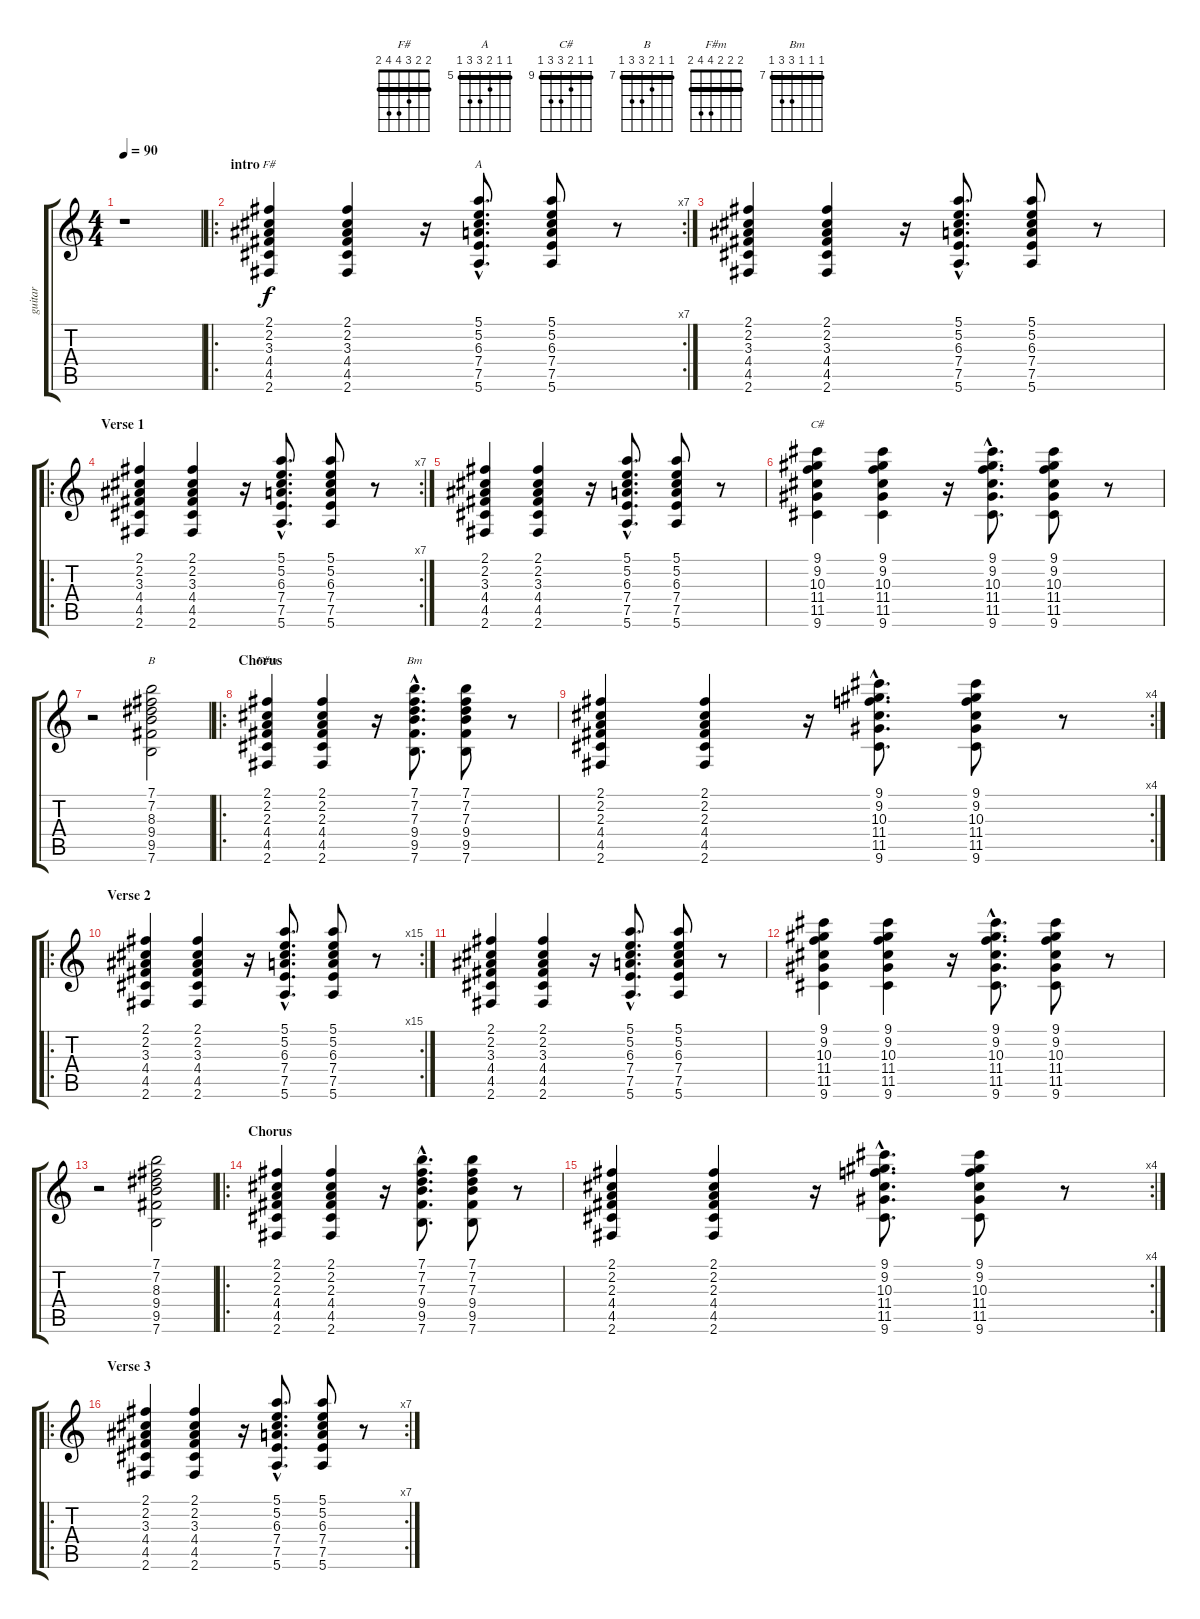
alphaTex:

\track ("guitar" "guitar") {instrument acousticguitarsteel}
\staff {score tabs}
\tuning (E4 B3 G3 D3 A2 E2) {hide}
\chord ("F#" 2 2 3 4 4 2) {barre 2}
\chord ("A" 5 5 6 7 7 5) {firstfret 5 barre 5}
\chord ("C#" 9 9 10 11 11 9) {firstfret 9 barre 9}
\chord ("B" 7 7 8 9 9 7) {firstfret 7 barre 7}
\chord ("F#m" 2 2 2 4 4 2) {barre 2}
\chord ("Bm" 7 7 7 9 9 7) {firstfret 7 barre 7}
\ts (4 4)
\tempo 90
\clef g2
\ks c
r.1{dy f instrument acousticguitarsteel} |
\ro
\rc 7
\section ("" "intro")
(2.1 2.2 3.3 4.4 4.5 2.6).4{ch "F#"} (2.1 2.2 3.3 4.4 4.5 2.6).4 r.16 (5.1{hac} 5.2{hac} 6.3{hac} 7.4{hac} 7.5{hac} 5.6{hac}).8{d ch "A"} (5.1 5.2 6.3 7.4 7.5 5.6).8 r.8 |
(2.1 2.2 3.3 4.4 4.5 2.6).4 (2.1 2.2 3.3 4.4 4.5 2.6).4 r.16 (5.1{hac} 5.2{hac} 6.3{hac} 7.4{hac} 7.5{hac} 5.6{hac}).8{d} (5.1 5.2 6.3 7.4 7.5 5.6).8 r.8 |
\ro
\rc 7
\section ("" "Verse 1")
(2.1 2.2 3.3 4.4 4.5 2.6).4 (2.1 2.2 3.3 4.4 4.5 2.6).4 r.16 (5.1{hac} 5.2{hac} 6.3{hac} 7.4{hac} 7.5{hac} 5.6{hac}).8{d} (5.1 5.2 6.3 7.4 7.5 5.6).8 r.8 |
(2.1 2.2 3.3 4.4 4.5 2.6).4 (2.1 2.2 3.3 4.4 4.5 2.6).4 r.16 (5.1{hac} 5.2{hac} 6.3{hac} 7.4{hac} 7.5{hac} 5.6{hac}).8{d} (5.1 5.2 6.3 7.4 7.5 5.6).8 r.8 |
(9.1 9.2 10.3 11.4 11.5 9.6).4{ch "C#"} (9.1 9.2 10.3 11.4 11.5 9.6).4 r.16 (9.1{hac} 9.2{hac} 10.3{hac} 11.4{hac} 11.5{hac} 9.6{hac}).8{d} (9.1 9.2 10.3 11.4 11.5 9.6).8 r.8 |
r.2 (7.1 7.2 8.3 9.4 9.5 7.6).2{ch "B"} |
\ro
\section ("" "Chorus")
(2.1 2.2 2.3 4.4 4.5 2.6).4{ch "F#m"} (2.1 2.2 2.3 4.4 4.5 2.6).4 r.16 (7.1{hac} 7.2{hac} 7.3{hac} 9.4{hac} 9.5{hac} 7.6{hac}).8{d ch "Bm"} (7.1 7.2 7.3 9.4 9.5 7.6).8 r.8 |
\rc 4
(2.1 2.2 2.3 4.4 4.5 2.6).4 (2.1 2.2 2.3 4.4 4.5 2.6).4 r.16 (9.1{hac} 9.2{hac} 10.3{hac} 11.4{hac} 11.5{hac} 9.6{hac}).8{d} (9.1 9.2 10.3 11.4 11.5 9.6).8 r.8 |
\ro
\rc 15
\section ("" "Verse 2")
(2.1 2.2 3.3 4.4 4.5 2.6).4 (2.1 2.2 3.3 4.4 4.5 2.6).4 r.16 (5.1{hac} 5.2{hac} 6.3{hac} 7.4{hac} 7.5{hac} 5.6{hac}).8{d} (5.1 5.2 6.3 7.4 7.5 5.6).8 r.8 |
(2.1 2.2 3.3 4.4 4.5 2.6).4 (2.1 2.2 3.3 4.4 4.5 2.6).4 r.16 (5.1{hac} 5.2{hac} 6.3{hac} 7.4{hac} 7.5{hac} 5.6{hac}).8{d} (5.1 5.2 6.3 7.4 7.5 5.6).8 r.8 |
(9.1 9.2 10.3 11.4 11.5 9.6).4 (9.1 9.2 10.3 11.4 11.5 9.6).4 r.16 (9.1{hac} 9.2{hac} 10.3{hac} 11.4{hac} 11.5{hac} 9.6{hac}).8{d} (9.1 9.2 10.3 11.4 11.5 9.6).8 r.8 |
r.2 (7.1 7.2 8.3 9.4 9.5 7.6).2 |
\ro
\section ("" "Chorus")
(2.1 2.2 2.3 4.4 4.5 2.6).4 (2.1 2.2 2.3 4.4 4.5 2.6).4 r.16 (7.1{hac} 7.2{hac} 7.3{hac} 9.4{hac} 9.5{hac} 7.6{hac}).8{d} (7.1 7.2 7.3 9.4 9.5 7.6).8 r.8 |
\rc 4
(2.1 2.2 2.3 4.4 4.5 2.6).4 (2.1 2.2 2.3 4.4 4.5 2.6).4 r.16 (9.1{hac} 9.2{hac} 10.3{hac} 11.4{hac} 11.5{hac} 9.6{hac}).8{d} (9.1 9.2 10.3 11.4 11.5 9.6).8 r.8 |
\ro
\rc 7
\section ("" "Verse 3")
(2.1 2.2 3.3 4.4 4.5 2.6).4 (2.1 2.2 3.3 4.4 4.5 2.6).4 r.16 (5.1{hac} 5.2{hac} 6.3{hac} 7.4{hac} 7.5{hac} 5.6{hac}).8{d} (5.1 5.2 6.3 7.4 7.5 5.6).8 r.8
